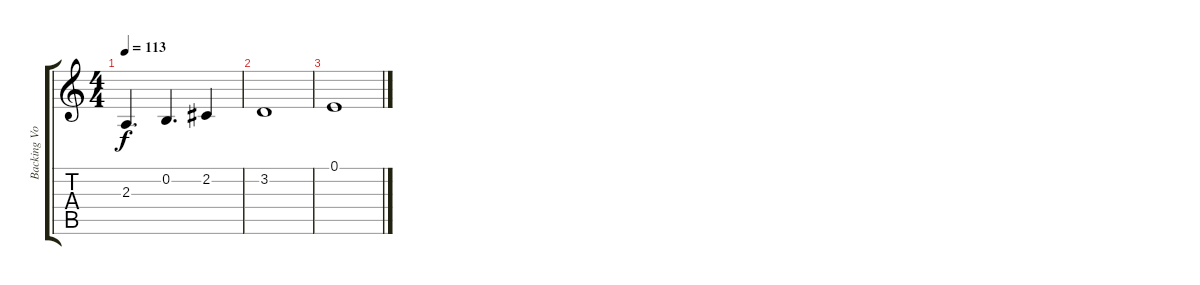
\track ("Backing Vocals" "Backing Vo") {instrument choiraahs}
\staff {score tabs}
\tuning (E4 B3 G3 D3 A2 E2) {hide}
\ts (4 4)
\tempo 113
\clef g2
\ks c
2.3.4{d dy f} 0.2.4{d} 2.2.4 |
3.2.1 |
0.1.1
